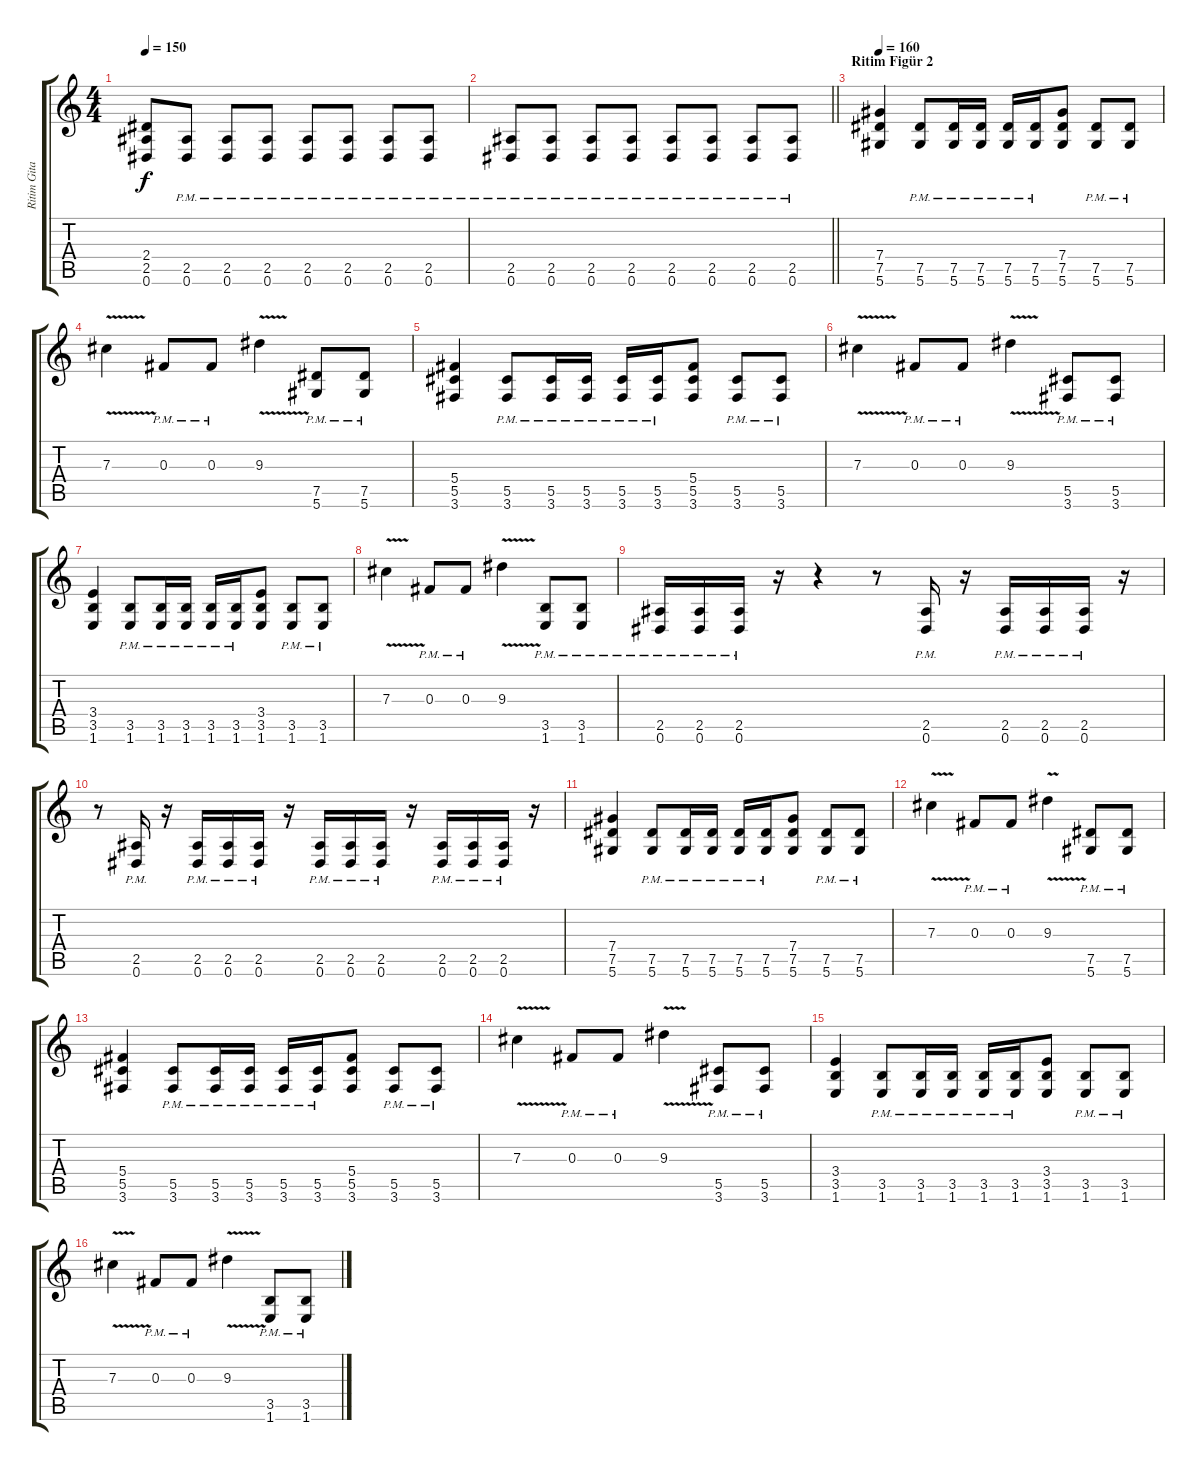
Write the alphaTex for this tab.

\track ("Ritim Gitar" "Ritim Gita") {instrument distortionguitar}
\staff {score tabs}
\tuning (Eb4 Bb3 Gb3 Db3 Ab2 Eb2) {hide}
\ts (4 4)
\tempo 150
\clef g2
\ks c
(2.4 2.5 0.6).8{dy f} (2.5{pm} 0.6{pm}).8 (2.5{pm} 0.6{pm}).8 (2.5{pm} 0.6{pm}).8 (2.5{pm} 0.6{pm}).8 (2.5{pm} 0.6{pm}).8 (2.5{pm} 0.6{pm}).8 (2.5{pm} 0.6{pm}).8 |
\barLineRight lightlight
(2.5{pm} 0.6{pm}).8 (2.5{pm} 0.6{pm}).8 (2.5{pm} 0.6{pm}).8 (2.5{pm} 0.6{pm}).8 (2.5{pm} 0.6{pm}).8 (2.5{pm} 0.6{pm}).8 (2.5{pm} 0.6{pm}).8 (2.5{pm} 0.6{pm}).8 |
\section ("" "Ritim Figür 2")
\tempo 160
(7.4 7.5 5.6).4 (7.5{pm} 5.6{pm}).8 (7.5{pm} 5.6{pm}).16 (7.5{pm} 5.6{pm}).16 (7.5{pm} 5.6{pm}).16 (7.5{pm} 5.6{pm}).16 (7.4 7.5 5.6).8 (7.5{pm} 5.6{pm}).8 (7.5{pm} 5.6{pm}).8 |
7.3{v}.4 0.3{pm}.8 0.3{pm}.8 9.3{v}.4 (7.5{pm} 5.6{pm}).8 (7.5{pm} 5.6{pm}).8 |
(5.4 5.5 3.6).4 (5.5{pm} 3.6{pm}).8 (5.5{pm} 3.6{pm}).16 (5.5{pm} 3.6{pm}).16 (5.5{pm} 3.6{pm}).16 (5.5{pm} 3.6{pm}).16 (5.4 5.5 3.6).8 (5.5{pm} 3.6{pm}).8 (5.5{pm} 3.6{pm}).8 |
7.3{v}.4 0.3{pm}.8 0.3{pm}.8 9.3{v}.4 (5.5{pm} 3.6{pm}).8 (5.5{pm} 3.6{pm}).8 |
(3.4 3.5 1.6).4 (3.5{pm} 1.6{pm}).8 (3.5{pm} 1.6{pm}).16 (3.5{pm} 1.6{pm}).16 (3.5{pm} 1.6{pm}).16 (3.5{pm} 1.6{pm}).16 (3.4 3.5 1.6).8 (3.5{pm} 1.6{pm}).8 (3.5{pm} 1.6{pm}).8 |
7.3{v}.4 0.3{pm}.8 0.3{pm}.8 9.3{v}.4 (3.5{pm} 1.6{pm}).8 (3.5{pm} 1.6{pm}).8 |
(2.5{pm} 0.6{pm}).16 (2.5{pm} 0.6{pm}).16 (2.5{pm} 0.6{pm}).16 r.16 r.4 r.8 (2.5{pm} 0.6{pm}).16 r.16 (2.5{pm} 0.6{pm}).16 (2.5{pm} 0.6{pm}).16 (2.5{pm} 0.6{pm}).16 r.16 |
r.8 (2.5{pm} 0.6{pm}).16 r.16 (2.5{pm} 0.6{pm}).16 (2.5{pm} 0.6{pm}).16 (2.5{pm} 0.6{pm}).16 r.16 (2.5{pm} 0.6{pm}).16 (2.5{pm} 0.6{pm}).16 (2.5{pm} 0.6{pm}).16 r.16 (2.5{pm} 0.6{pm}).16 (2.5{pm} 0.6{pm}).16 (2.5{pm} 0.6{pm}).16 r.16 |
(7.4 7.5 5.6).4 (7.5{pm} 5.6{pm}).8 (7.5{pm} 5.6{pm}).16 (7.5{pm} 5.6{pm}).16 (7.5{pm} 5.6{pm}).16 (7.5{pm} 5.6{pm}).16 (7.4 7.5 5.6).8 (7.5{pm} 5.6{pm}).8 (7.5{pm} 5.6{pm}).8 |
7.3{v}.4 0.3{pm}.8 0.3{pm}.8 9.3{v}.4 (7.5{pm} 5.6{pm}).8 (7.5{pm} 5.6{pm}).8 |
(5.4 5.5 3.6).4 (5.5{pm} 3.6{pm}).8 (5.5{pm} 3.6{pm}).16 (5.5{pm} 3.6{pm}).16 (5.5{pm} 3.6{pm}).16 (5.5{pm} 3.6{pm}).16 (5.4 5.5 3.6).8 (5.5{pm} 3.6{pm}).8 (5.5{pm} 3.6{pm}).8 |
7.3{v}.4 0.3{pm}.8 0.3{pm}.8 9.3{v}.4 (5.5{pm} 3.6{pm}).8 (5.5{pm} 3.6{pm}).8 |
(3.4 3.5 1.6).4 (3.5{pm} 1.6{pm}).8 (3.5{pm} 1.6{pm}).16 (3.5{pm} 1.6{pm}).16 (3.5{pm} 1.6{pm}).16 (3.5{pm} 1.6{pm}).16 (3.4 3.5 1.6).8 (3.5{pm} 1.6{pm}).8 (3.5{pm} 1.6{pm}).8 |
7.3{v}.4 0.3{pm}.8 0.3{pm}.8 9.3{v}.4 (3.5{pm} 1.6{pm}).8 (3.5{pm} 1.6{pm}).8
